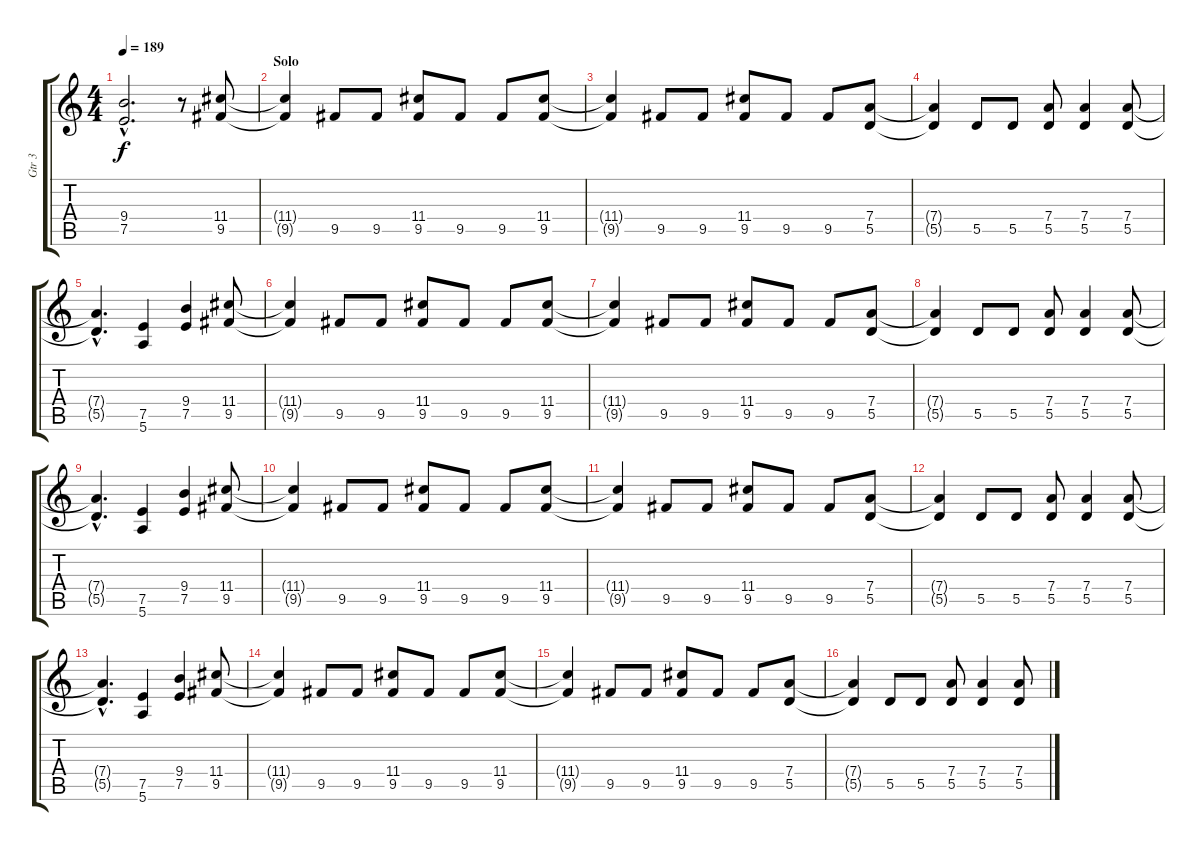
\track ("Gtr 3" "Gtr 3") {instrument distortionguitar}
\staff {score tabs}
\tuning (E4 B3 G3 D3 A2 E2) {hide}
\ts (4 4)
\tempo 189
\clef g2
\ks c
(9.4{hac t} 7.5{hac t}).2{d dy f} r.8 (11.4 9.5).8 |
\section ("" "Solo")
(11.4{t} 9.5{t}).4 9.5.8 9.5.8 (11.4 9.5).8 9.5.8 9.5.8 (11.4 9.5).8 |
(11.4{t} 9.5{t}).4 9.5.8 9.5.8 (11.4 9.5).8 9.5.8 9.5.8 (7.4 5.5).8 |
(7.4{t} 5.5{t}).4 5.5.8 5.5.8 (7.4 5.5).8 (7.4 5.5).4 (7.4 5.5).8 |
(7.4{hac t} 5.5{hac t}).4{d} (7.5 5.6).4 (9.4 7.5).4 (11.4 9.5).8 |
(11.4{t} 9.5{t}).4 9.5.8 9.5.8 (11.4 9.5).8 9.5.8 9.5.8 (11.4 9.5).8 |
(11.4{t} 9.5{t}).4 9.5.8 9.5.8 (11.4 9.5).8 9.5.8 9.5.8 (7.4 5.5).8 |
(7.4{t} 5.5{t}).4 5.5.8 5.5.8 (7.4 5.5).8 (7.4 5.5).4 (7.4 5.5).8 |
(7.4{hac t} 5.5{hac t}).4{d} (7.5 5.6).4 (9.4 7.5).4 (11.4 9.5).8 |
(11.4{t} 9.5{t}).4 9.5.8 9.5.8 (11.4 9.5).8 9.5.8 9.5.8 (11.4 9.5).8 |
(11.4{t} 9.5{t}).4 9.5.8 9.5.8 (11.4 9.5).8 9.5.8 9.5.8 (7.4 5.5).8 |
(7.4{t} 5.5{t}).4 5.5.8 5.5.8 (7.4 5.5).8 (7.4 5.5).4 (7.4 5.5).8 |
(7.4{hac t} 5.5{hac t}).4{d} (7.5 5.6).4 (9.4 7.5).4 (11.4 9.5).8 |
(11.4{t} 9.5{t}).4 9.5.8 9.5.8 (11.4 9.5).8 9.5.8 9.5.8 (11.4 9.5).8 |
(11.4{t} 9.5{t}).4 9.5.8 9.5.8 (11.4 9.5).8 9.5.8 9.5.8 (7.4 5.5).8 |
(7.4{t} 5.5{t}).4 5.5.8 5.5.8 (7.4 5.5).8 (7.4 5.5).4 (7.4 5.5).8
